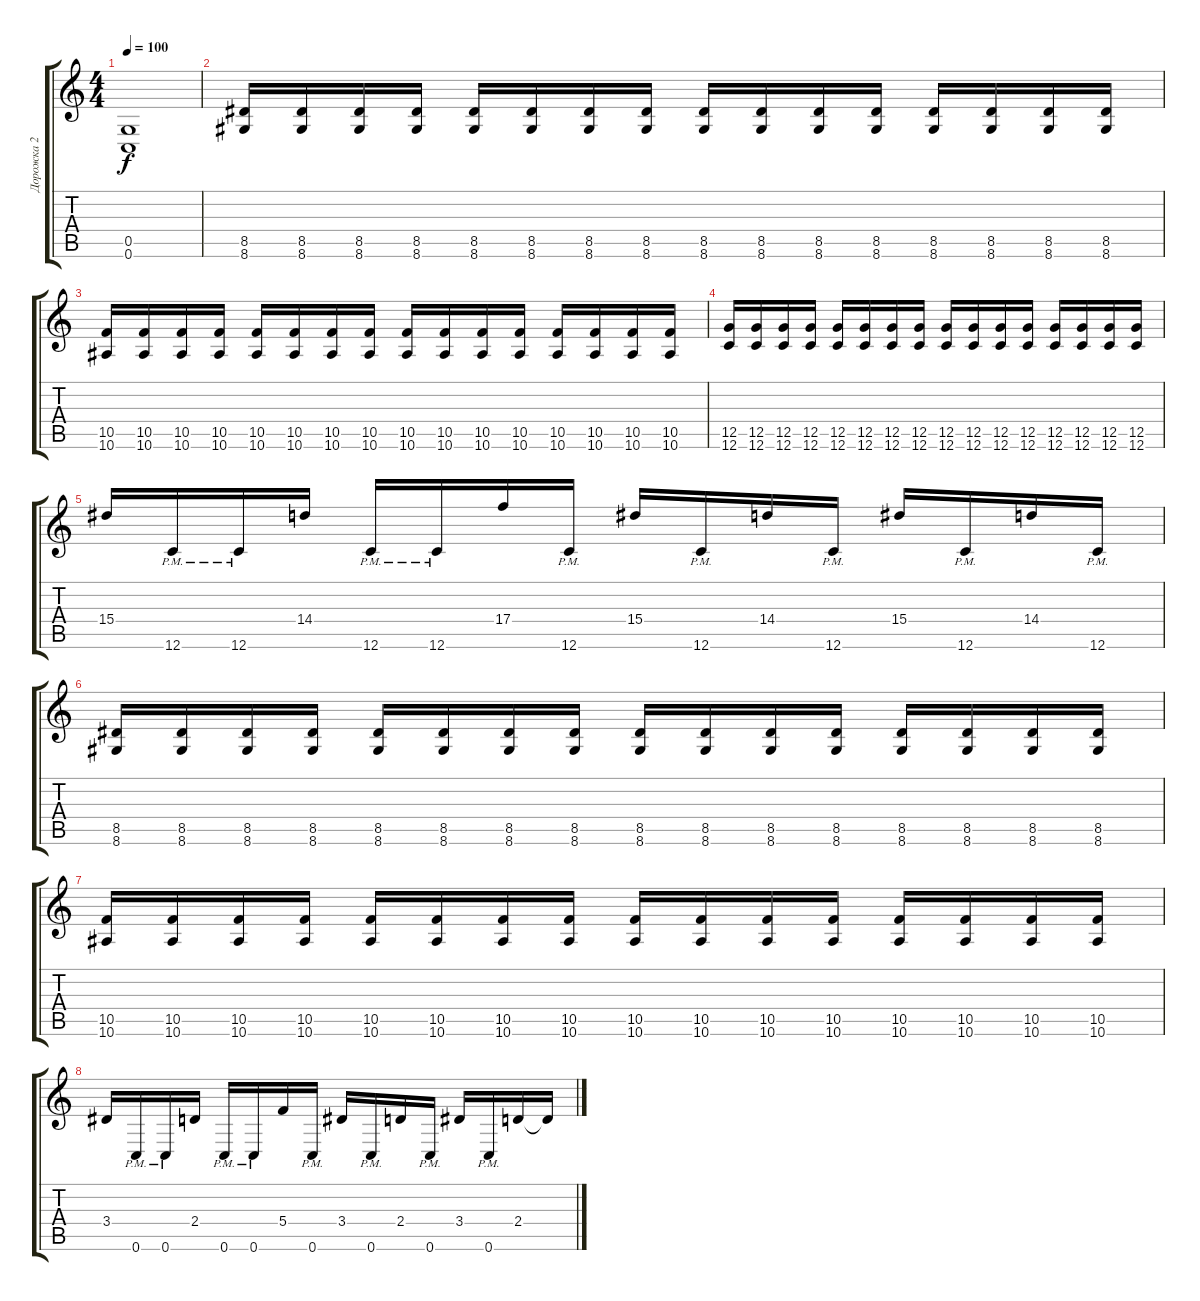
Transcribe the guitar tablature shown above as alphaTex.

\track ("Дорожка 2" "Дорожка 2") {instrument distortionguitar}
\staff {score tabs}
\tuning (D4 A3 F3 C3 G2 C2) {hide}
\ts (4 4)
\tempo 100
\clef g2
\ks c
(0.5{t} 0.6{t}).1{dy f} |
(8.5 8.6).16{volume 13} (8.5 8.6).16 (8.5 8.6).16 (8.5 8.6).16 (8.5 8.6).16 (8.5 8.6).16 (8.5 8.6).16 (8.5 8.6).16 (8.5 8.6).16 (8.5 8.6).16 (8.5 8.6).16 (8.5 8.6).16 (8.5 8.6).16 (8.5 8.6).16 (8.5 8.6).16 (8.5 8.6).16 |
(10.5 10.6).16 (10.5 10.6).16 (10.5 10.6).16 (10.5 10.6).16 (10.5 10.6).16 (10.5 10.6).16 (10.5 10.6).16 (10.5 10.6).16 (10.5 10.6).16 (10.5 10.6).16 (10.5 10.6).16 (10.5 10.6).16 (10.5 10.6).16 (10.5 10.6).16 (10.5 10.6).16 (10.5 10.6).16 |
(12.5 12.6).16 (12.5 12.6).16 (12.5 12.6).16 (12.5 12.6).16 (12.5 12.6).16 (12.5 12.6).16 (12.5 12.6).16 (12.5 12.6).16 (12.5 12.6).16 (12.5 12.6).16 (12.5 12.6).16 (12.5 12.6).16 (12.5 12.6).16 (12.5 12.6).16 (12.5 12.6).16 (12.5 12.6).16 |
15.4.16 12.6{pm}.16 12.6{pm}.16 14.4.16 12.6{pm}.16 12.6{pm}.16 17.4.16 12.6{pm}.16 15.4.16 12.6{pm}.16 14.4.16 12.6{pm}.16 15.4.16 12.6{pm}.16 14.4.16 12.6{pm}.16 |
(8.5 8.6).16 (8.5 8.6).16 (8.5 8.6).16 (8.5 8.6).16 (8.5 8.6).16 (8.5 8.6).16 (8.5 8.6).16 (8.5 8.6).16 (8.5 8.6).16 (8.5 8.6).16 (8.5 8.6).16 (8.5 8.6).16 (8.5 8.6).16 (8.5 8.6).16 (8.5 8.6).16 (8.5 8.6).16 |
(10.5 10.6).16 (10.5 10.6).16 (10.5 10.6).16 (10.5 10.6).16 (10.5 10.6).16 (10.5 10.6).16 (10.5 10.6).16 (10.5 10.6).16 (10.5 10.6).16 (10.5 10.6).16 (10.5 10.6).16 (10.5 10.6).16 (10.5 10.6).16 (10.5 10.6).16 (10.5 10.6).16 (10.5 10.6).16 |
3.4.16 0.6{pm}.16 0.6{pm}.16 2.4.16 0.6{pm}.16 0.6{pm}.16 5.4.16 0.6{pm}.16 3.4.16 0.6{pm}.16 2.4.16 0.6{pm}.16 3.4.16 0.6{pm}.16 2.4.16 2.4{t}.16
